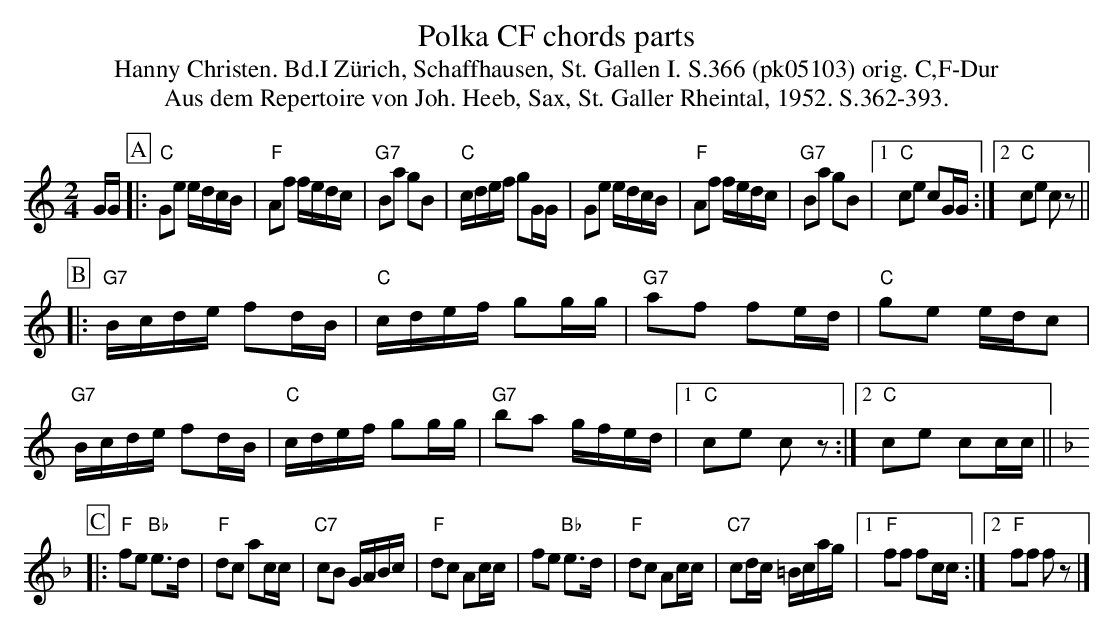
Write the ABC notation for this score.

X:1
T: Polka CF chords parts
T:Hanny Christen. Bd.I Zürich, Schaffhausen, St. Gallen I. S.366 (pk05103) orig. C,F-Dur
T: Aus dem Repertoire von Joh. Heeb, Sax, St. Galler Rheintal, 1952. S.362-393.
M:2/4
L:1/16
K:C %%MIDI gchordon
GG [P:A]  |: "C"G2e2 edcB | "F"A2f2 fedc | "G7"B2a2 g2B2 | "C"cdef g2GG | G2e2 edcB | "F"A2f2 fedc | "G7"B2a2 g2B2 |1 "C"c2e2 c2GG :|2 "C"c2e2 c2z2 ||
[P:B] |: "G7"Bcde f2dB | "C"cdef g2gg | "G7"a2f2 f2ed | "C"g2e2 edc2 | "G7"Bcde f2dB | "C"cdef g2gg  | "G7"b2a2 gfed |1 "C"c2e2 c2z2 :|2 "C"c2e2 c2cc || [K:F]
[P:C] |: "F"f2e2 "Bb"e3d | "F"d2c2 a2cc | "C7"c2B2 GABc | "F"d2c2 A2cc | f2e2 "Bb"e3d | "F"d2c2 A2cc | "C7"c2dc =Bcag |1 "F"f2f2 f2cc :|2 "F"f2f2 f2z2 |]
